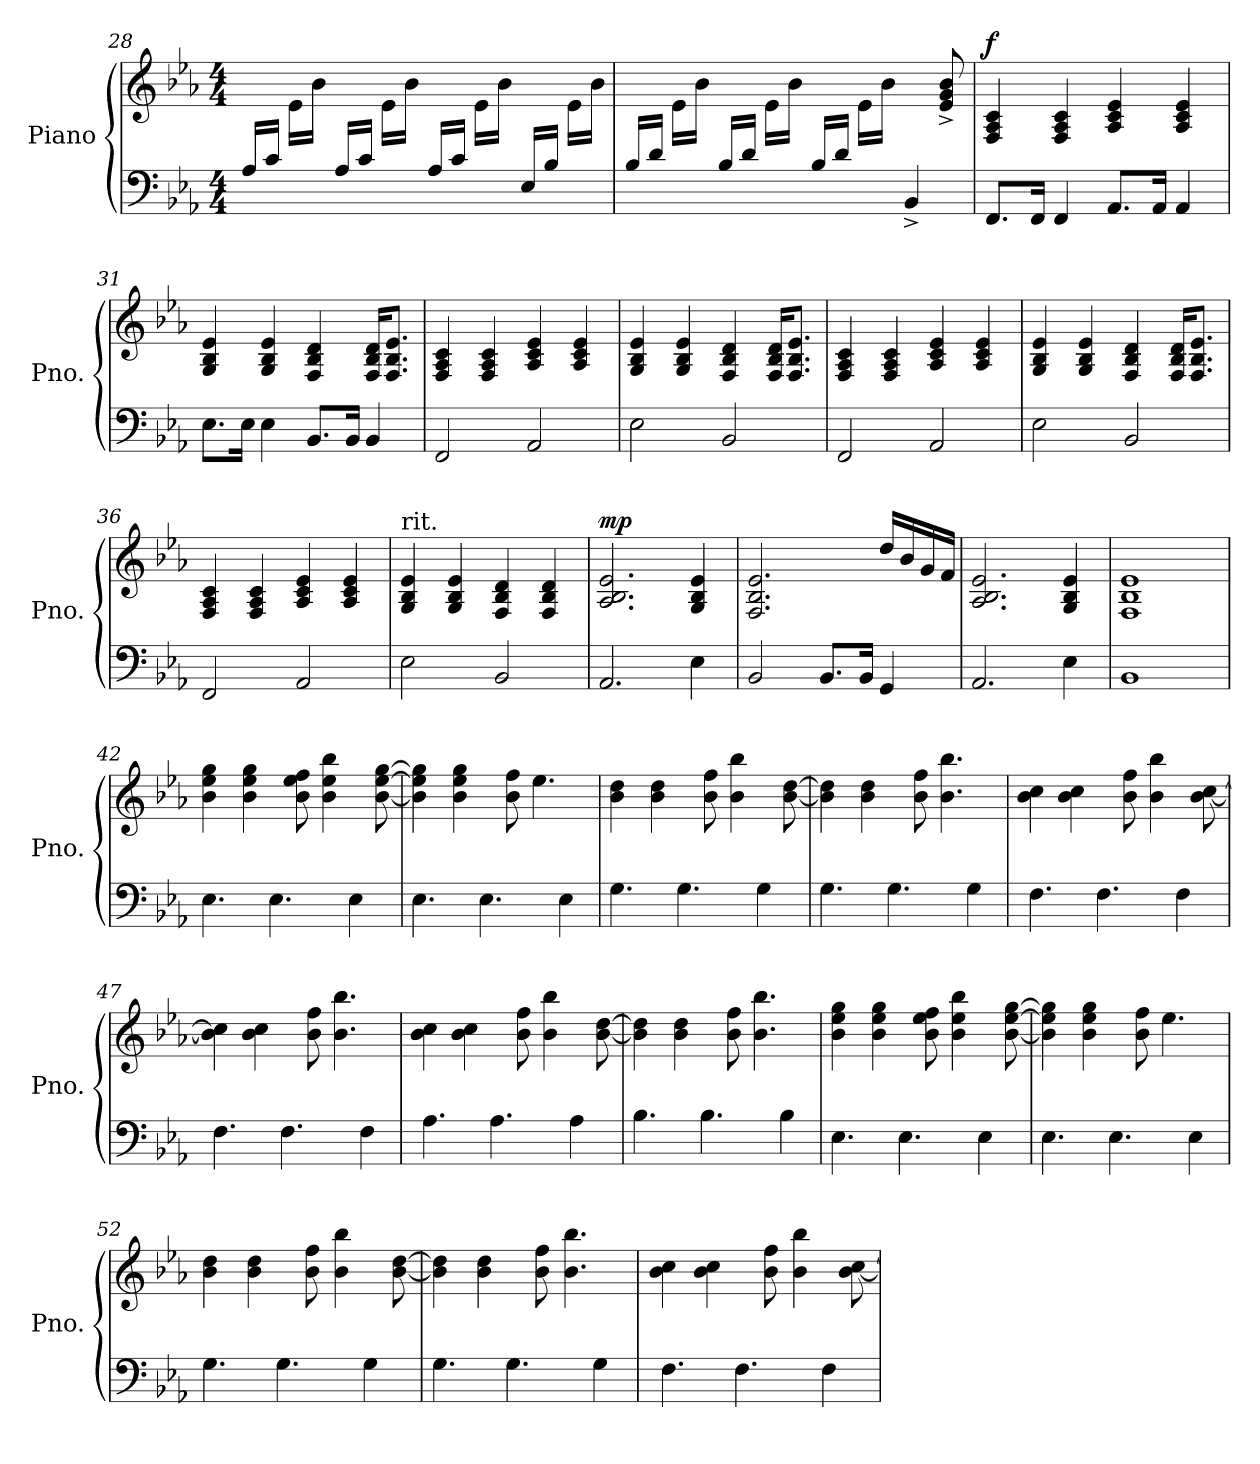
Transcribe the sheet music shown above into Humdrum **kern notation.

**kern	**kern	**text	**dynam
*part1	*part1	*part1	*part1
*staff2	*staff1	*staff1	*staff1/2
*I"Piano	*	*	*
*I'Pno.	*	*	*
!!LO:LB:g=z
*clefF4	*clefG2	*	*
*k[b-e-a-]	*k[b-e-a-]	*	*
*M4/4	*M4/4	*	*
=28	=28	=28	=28
16A-/LL	8ryy	.	.
16c/JJ	.	.	.
16ryy	16e-\LL	.	.
16ryy	16b-\JJ	.	.
16A-/LL	8ryy	.	.
16c/JJ	.	.	.
16ryy	16e-\LL	.	.
16ryy	16b-\JJ	.	.
16A-/LL	8ryy	.	.
16c/JJ	.	.	.
16ryy	16e-\LL	.	.
16ryy	16b-\JJ	.	.
16E-/LL	8ryy	.	.
16B-/JJ	.	.	.
16ryy	16e-\LL	.	.
16ryy	16b-\JJ	.	.
=29	=29	=29	=29
16B-/LL	8ryy	.	.
16d/JJ	.	.	.
16ryy	16e-\LL	.	.
16ryy	16b-\JJ	.	.
16B-/LL	8ryy	.	.
16d/JJ	.	.	.
16ryy	16e-\LL	.	.
16ryy	16b-\JJ	.	.
16B-/LL	8ryy	.	.
16d/JJ	.	.	.
16ryy	16e-\LL	.	.
16ryy	16b-\JJ	.	.
4BB-^/	8ryy	.	.
.	8e-/^ 8g/^ 8b-/^	.	.
!!LO:LB:g=z
=30	=30	=30	=30
!	!	!	!LO:DY:b
8.FF/L	4F/ 4A-/ 4c/	.	f
16FF/Jk	.	.	.
4FF/	4F/ 4A-/ 4c/	.	.
8.AA-/L	4A-/ 4c/ 4e-/	.	.
16AA-/Jk	.	.	.
4AA-/	4A-/ 4c/ 4e-/	.	.
=31	=31	=31	=31
8.E-\L	4G/ 4B-/ 4e-/	.	.
16E-\Jk	.	.	.
4E-\	4G/ 4B-/ 4e-/	.	.
8.BB-/L	4F/ 4B-/ 4d/	.	.
16BB-/Jk	.	.	.
4BB-/	16F/ 16B-/ 16d/KL	.	.
.	8.F/ 8.B-/ 8.e-/J	.	.
=32	=32	=32	=32
2FF/	4F/ 4A-/ 4c/	.	.
.	4F/ 4A-/ 4c/	.	.
2AA-/	4A-/ 4c/ 4e-/	.	.
.	4A-/ 4c/ 4e-/	.	.
=33	=33	=33	=33
2E-\	4G/ 4B-/ 4e-/	.	.
.	4G/ 4B-/ 4e-/	.	.
2BB-/	4F/ 4B-/ 4d/	.	.
.	16F/ 16B-/ 16d/KL	.	.
.	8.F/ 8.B-/ 8.e-/J	.	.
!!LO:LB:g=z
=34	=34	=34	=34
2FF/	4F/ 4A-/ 4c/	.	.
.	4F/ 4A-/ 4c/	.	.
2AA-/	4A-/ 4c/ 4e-/	.	.
.	4A-/ 4c/ 4e-/	.	.
=35	=35	=35	=35
2E-\	4G/ 4B-/ 4e-/	.	.
.	4G/ 4B-/ 4e-/	.	.
2BB-/	4F/ 4B-/ 4d/	.	.
.	16F/ 16B-/ 16d/KL	.	.
.	8.F/ 8.B-/ 8.e-/J	.	.
=36	=36	=36	=36
2FF/	4F/ 4A-/ 4c/	.	.
.	4F/ 4A-/ 4c/	.	.
2AA-/	4A-/ 4c/ 4e-/	.	.
.	4A-/ 4c/ 4e-/	.	.
=37	=37	=37	=37
!	!LO:TX:a:t=rit.	!	!
2E-\	4G/ 4B-/ 4e-/	.	.
.	4G/ 4B-/ 4e-/	.	.
2BB-/	4F/ 4B-/ 4d/	.	.
.	4F/ 4B-/ 4d/	.	.
!!LO:PB:g=z
=38	=38	=38	=38
!	!	!	!LO:DY:b
2.AA-/	2.A-/ 2.B-/ 2.e-/	.	mp
4E-\	4G/ 4B-/ 4e-/	.	.
=39	=39	=39	=39
2BB-/	2.F/ 2.B-/ 2.e-/	.	.
8.BB-/L	.	.	.
16BB-/Jk	.	.	.
4GG/	16dd/LL	.	.
.	16b-/	.	.
.	16g/	.	.
.	16f/JJ	.	.
=40	=40	=40	=40
2.AA-/	2.A-/ 2.B-/ 2.e-/	.	.
4E-\	4G/ 4B-/ 4e-/	.	.
=41	=41	=41	=41
1BB-	1F 1B- 1e-	.	.
!!LO:LB:g=z
=42	=42	=42	=42
*	*MM130	*	*
4.E-\	4b-\ 4ee-\ 4gg\	.	.
.	4b-\ 4ee-\ 4gg\	.	.
4.E-\	.	.	.
.	8b-\ 8ee-\ 8ff\	.	.
.	4b-\ 4ee-\ 4bb-\	.	.
4E-\	.	.	.
.	[8b-\ [8ee-\ [8gg\	.	.
=43	=43	=43	=43
4.E-\	4b-\] 4ee-\] 4gg\]	.	.
.	4b-\ 4ee-\ 4gg\	.	.
4.E-\	.	.	.
.	8b-\ 8ff\	.	.
.	4.ee-\	.	.
4E-\	.	.	.
=44	=44	=44	=44
4.G\	4b-\ 4dd\	.	.
.	4b-\ 4dd\	.	.
4.G\	.	.	.
.	8b-\ 8ff\	.	.
.	4b-\ 4bb-\	.	.
4G\	.	.	.
.	[8b-\ [8dd\	.	.
=45	=45	=45	=45
4.G\	4b-\] 4dd\]	.	.
.	4b-\ 4dd\	.	.
4.G\	.	.	.
.	8b-\ 8ff\	.	.
.	4.b-\ 4.bb-\	.	.
4G\	.	.	.
!!LO:LB:g=z
=46	=46	=46	=46
4.F\	4b-\ 4cc\	.	.
.	4b-\ 4cc\	.	.
4.F\	.	.	.
.	8b-\ 8ff\	.	.
.	4b-\ 4bb-\	.	.
4F\	.	.	.
.	[8b-\ [8cc\	.	.
=47	=47	=47	=47
4.F\	4b-\] 4cc\]	.	.
.	4b-\ 4cc\	.	.
4.F\	.	.	.
.	8b-\ 8ff\	.	.
.	4.b-\ 4.bb-\	.	.
4F\	.	.	.
=48	=48	=48	=48
4.A-\	4b-\ 4cc\	.	.
.	4b-\ 4cc\	.	.
4.A-\	.	.	.
.	8b-\ 8ff\	.	.
.	4b-\ 4bb-\	.	.
4A-\	.	.	.
.	[8b-\ [8dd\	.	.
=49	=49	=49	=49
4.B-\	4b-\] 4dd\]	.	.
.	4b-\ 4dd\	.	.
4.B-\	.	.	.
.	8b-\ 8ff\	.	.
.	4.b-\ 4.bb-\	.	.
4B-\	.	.	.
!!LO:LB:g=z
=50	=50	=50	=50
4.E-\	4b-\ 4ee-\ 4gg\	.	.
.	4b-\ 4ee-\ 4gg\	.	.
4.E-\	.	.	.
.	8b-\ 8ee-\ 8ff\	.	.
.	4b-\ 4ee-\ 4bb-\	.	.
4E-\	.	.	.
.	[8b-\ [8ee-\ [8gg\	.	.
=51	=51	=51	=51
4.E-\	4b-\] 4ee-\] 4gg\]	.	.
.	4b-\ 4ee-\ 4gg\	.	.
4.E-\	.	.	.
.	8b-\ 8ff\	.	.
.	4.ee-\	.	.
4E-\	.	.	.
=52	=52	=52	=52
4.G\	4b-\ 4dd\	.	.
.	4b-\ 4dd\	.	.
4.G\	.	.	.
.	8b-\ 8ff\	.	.
.	4b-\ 4bb-\	.	.
4G\	.	.	.
.	[8b-\ [8dd\	.	.
=53	=53	=53	=53
4.G\	4b-\] 4dd\]	.	.
.	4b-\ 4dd\	.	.
4.G\	.	.	.
.	8b-\ 8ff\	.	.
.	4.b-\ 4.bb-\	.	.
4G\	.	.	.
!!LO:LB:g=z
=54	=54	=54	=54
4.F\	4b-\ 4cc\	.	.
.	4b-\ 4cc\	.	.
4.F\	.	.	.
.	8b-\ 8ff\	.	.
.	4b-\ 4bb-\	.	.
4F\	.	.	.
.	[8b-\ [8cc\	.	.
=	=	=	=
*-	*-	*-	*-
